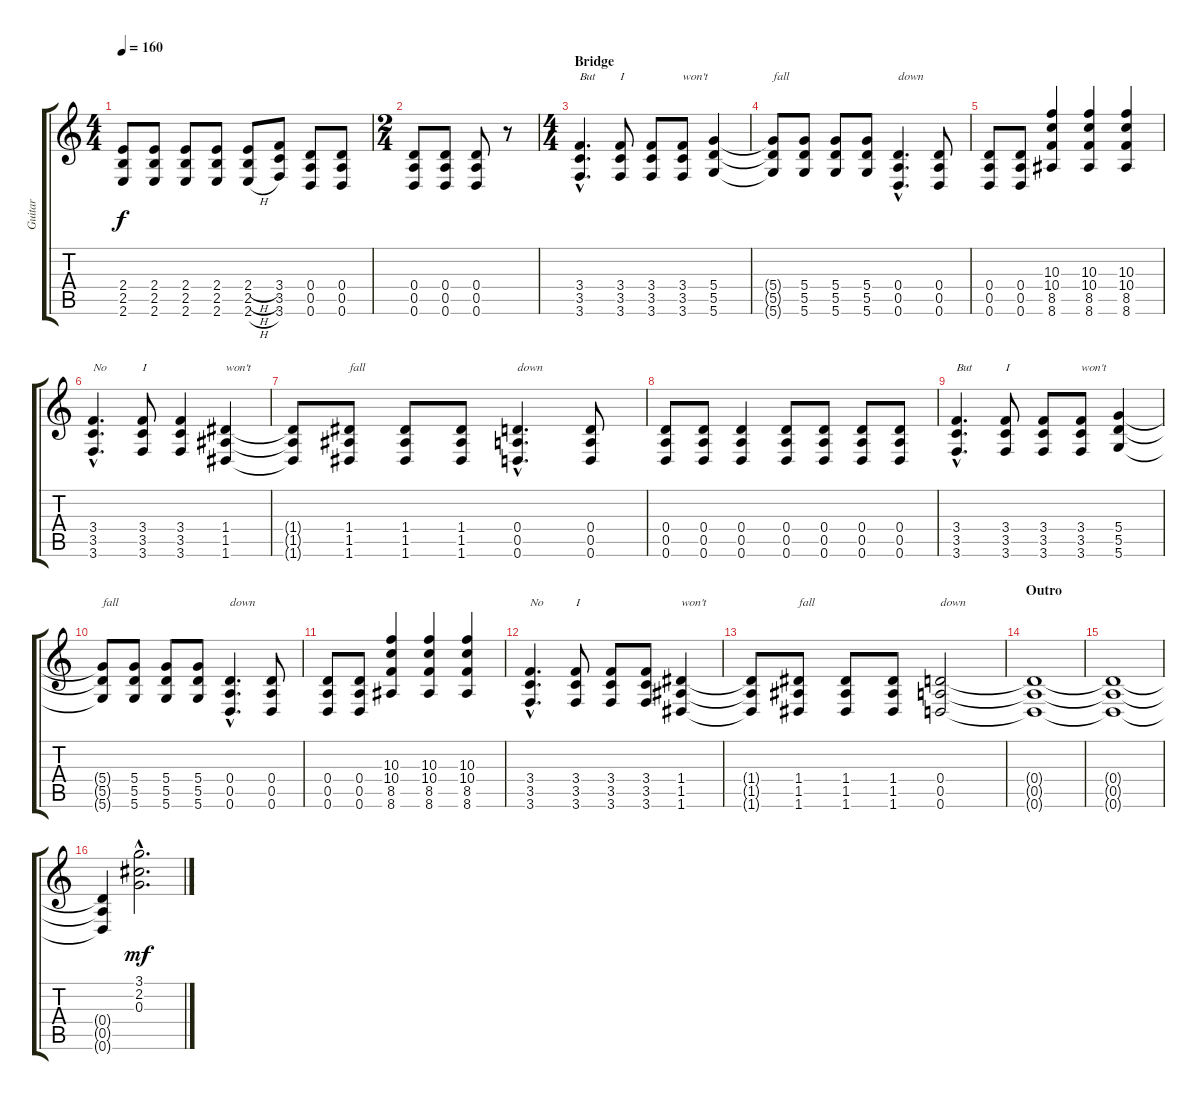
\track ("Guitar" "Guitar") {instrument distortionguitar}
\staff {score tabs}
\tuning (E4 B3 G3 D3 A2 D2) {hide}
\ts (4 4)
\tempo 160
\clef g2
\ks c
(2.4 2.5 2.6).8{dy f} (2.4 2.5 2.6).8 (2.4 2.5 2.6).8 (2.4 2.5 2.6).8 (2.4{h} 2.5{h} 2.6{h}).8{instrument distortionguitar} (3.4 3.5 3.6).8 (0.4 0.5 0.6).8{instrument electricguitarmuted} (0.4 0.5 0.6).8 |
\ts (2 4)
(0.4 0.5 0.6).8 (0.4 0.5 0.6).8 (0.4 0.5 0.6).8 r.8 |
\ts (4 4)
\section ("" "Bridge")
(3.4{hac} 3.5{hac} 3.6{hac}).4{d txt "But" instrument distortionguitar} (3.4 3.5 3.6).8{txt "I "} (3.4 3.5 3.6).8 (3.4 3.5 3.6).8{txt "won't"} (5.4 5.5 5.6).4 |
(5.4{t} 5.5{t} 5.6{t}).8{txt "fall"} (5.4 5.5 5.6).8 (5.4 5.5 5.6).8 (5.4 5.5 5.6).8 (0.4{hac} 0.5{hac} 0.6{hac}).4{d txt "down"} (0.4 0.5 0.6).8 |
(0.4 0.5 0.6).8 (0.4 0.5 0.6).8 (10.3 10.4 8.5 8.6).4 (10.3 10.4 8.5 8.6).4 (10.3 10.4 8.5 8.6).4 |
(3.4{hac} 3.5{hac} 3.6{hac}).4{d txt "No"} (3.4 3.5 3.6).8{txt "I"} (3.4 3.5 3.6).4 (1.4 1.5 1.6).4{txt "won't"} |
(1.4{t} 1.5{t} 1.6{t}).8 (1.4 1.5 1.6).8{txt "fall"} (1.4 1.5 1.6).8 (1.4 1.5 1.6).8 (0.4{hac} 0.5{hac} 0.6{hac}).4{d txt "down"} (0.4 0.5 0.6).8 |
(0.4 0.5 0.6).8 (0.4 0.5 0.6).8 (0.4 0.5 0.6).4 (0.4 0.5 0.6).8 (0.4 0.5 0.6).8 (0.4 0.5 0.6).8 (0.4 0.5 0.6).8 |
(3.4{hac} 3.5{hac} 3.6{hac}).4{d txt "But"} (3.4 3.5 3.6).8{txt "I "} (3.4 3.5 3.6).8 (3.4 3.5 3.6).8{txt "won't"} (5.4 5.5 5.6).4 |
(5.4{t} 5.5{t} 5.6{t}).8{txt "fall"} (5.4 5.5 5.6).8 (5.4 5.5 5.6).8 (5.4 5.5 5.6).8 (0.4{hac} 0.5{hac} 0.6{hac}).4{d txt "down"} (0.4 0.5 0.6).8 |
(0.4 0.5 0.6).8 (0.4 0.5 0.6).8 (10.3 10.4 8.5 8.6).4 (10.3 10.4 8.5 8.6).4 (10.3 10.4 8.5 8.6).4 |
(3.4{hac} 3.5{hac} 3.6{hac}).4{d txt "No"} (3.4 3.5 3.6).8{txt "I"} (3.4 3.5 3.6).8 (3.4 3.5 3.6).8 (1.4 1.5 1.6).4{txt "won't"} |
(1.4{t} 1.5{t} 1.6{t}).8 (1.4 1.5 1.6).8{txt "fall"} (1.4 1.5 1.6).8 (1.4 1.5 1.6).8 (0.4 0.5 0.6).2{txt "down"} |
\section ("" "Outro")
(0.4{t} 0.5{t} 0.6{t}).1 |
(0.4{t} 0.5{t} 0.6{t}).1 |
(0.4{t} 0.5{t} 0.6{t}).4 (3.1{hac} 2.2{hac} 0.3{hac}).2{d dy mf}
